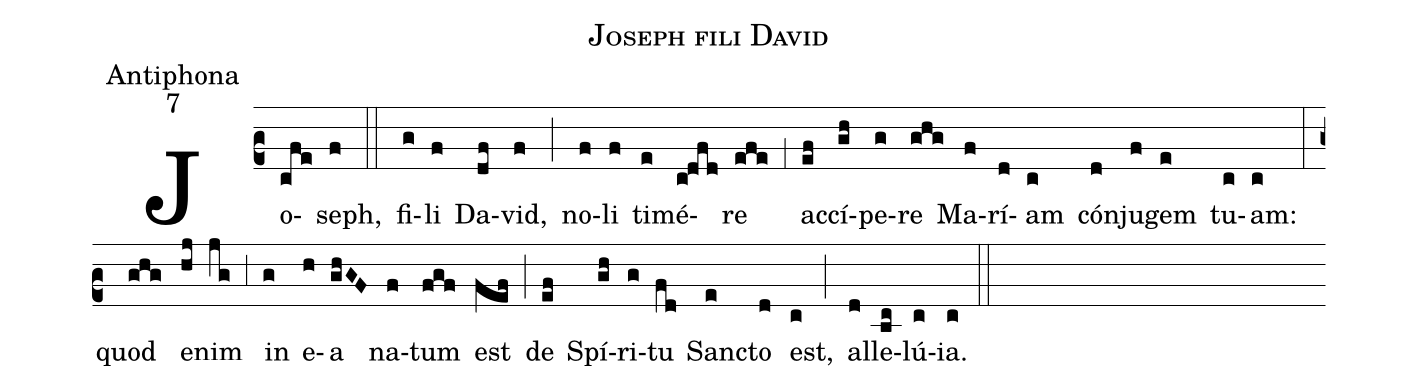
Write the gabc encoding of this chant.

name:Joseph fili David;
office-part:Antiphona;
mode:7;
%%
(c2) Jo(cfe)seph,(f) (::) fi(g)li(f) Da(df)vid,(f) (;) no(f)li(f) ti(e)mé(c!dfd)re(efe) (;1) ac(ef)cí(gh)pe(g)re(ghg) Ma(f)rí(d)am(c) cón(d)ju(f)gem(e) tu(c)am:(c) (:) quod(ghg) e(hj)nim(jg) (;3) in(g) e(h)a(ghGF) na(f)tum(fgf) est(fef) (;) de(ef) Spí(gh)ri(g)tu(fd) San(e)cto(d) est,(c) (;) al(d)le(bc)lú(c)ia.(c) (::)
